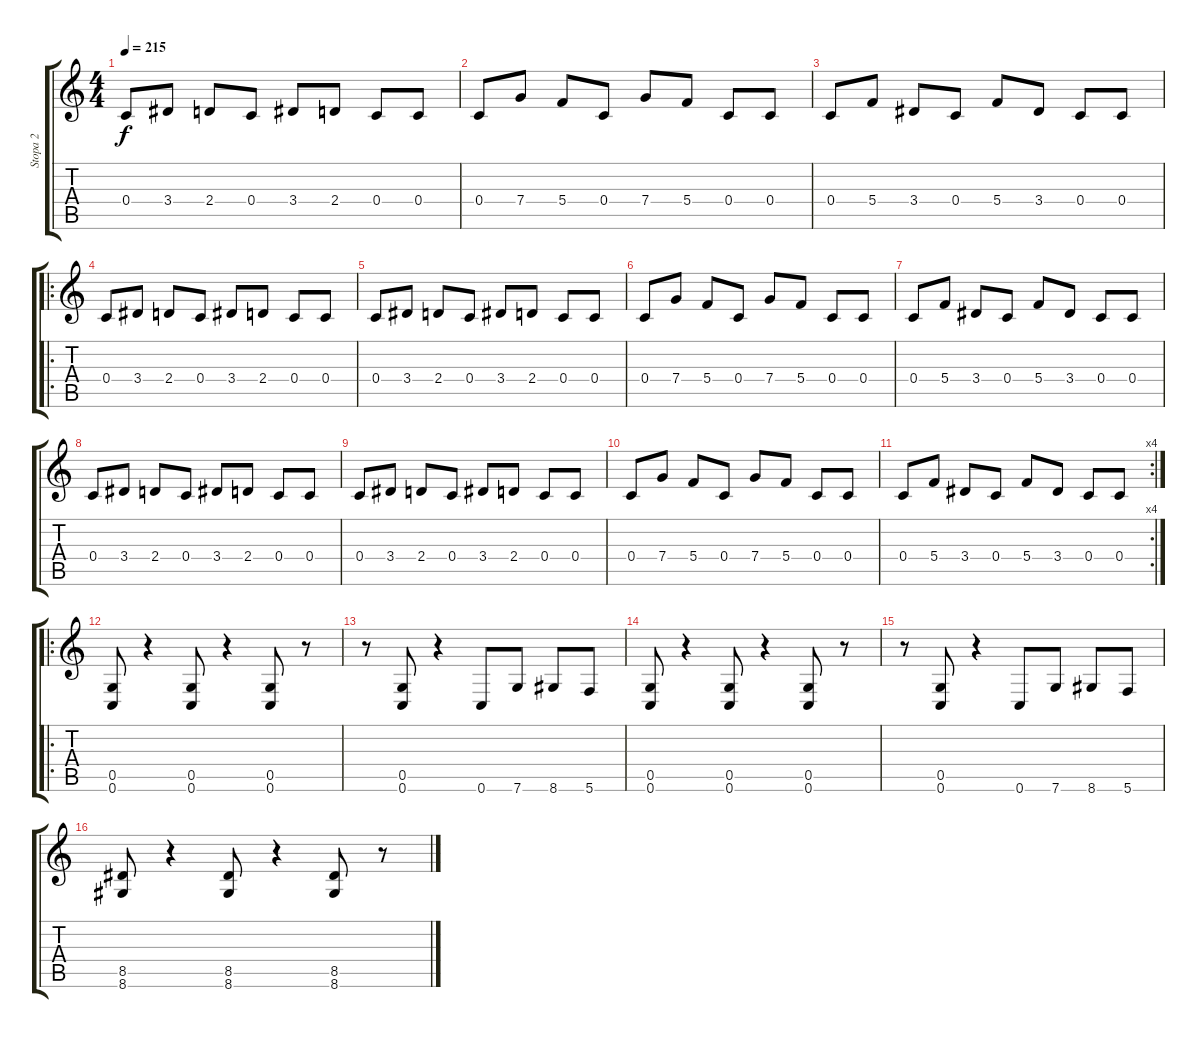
\track ("Stopa 2" "Stopa 2") {instrument overdrivenguitar}
\staff {score tabs}
\tuning (D4 A3 F3 C3 G2 C2) {hide}
\ts (4 4)
\tempo 215
\clef g2
\ks c
0.4.8{dy f} 3.4.8 2.4.8 0.4.8 3.4.8 2.4.8 0.4.8 0.4.8 |
0.4.8 7.4.8 5.4.8 0.4.8 7.4.8 5.4.8 0.4.8 0.4.8 |
0.4.8 5.4.8 3.4.8 0.4.8 5.4.8 3.4.8 0.4.8 0.4.8 |
\ro
0.4.8 3.4.8 2.4.8 0.4.8 3.4.8 2.4.8 0.4.8 0.4.8 |
0.4.8 3.4.8 2.4.8 0.4.8 3.4.8 2.4.8 0.4.8 0.4.8 |
0.4.8 7.4.8 5.4.8 0.4.8 7.4.8 5.4.8 0.4.8 0.4.8 |
0.4.8 5.4.8 3.4.8 0.4.8 5.4.8 3.4.8 0.4.8 0.4.8 |
0.4.8 3.4.8 2.4.8 0.4.8 3.4.8 2.4.8 0.4.8 0.4.8 |
0.4.8 3.4.8 2.4.8 0.4.8 3.4.8 2.4.8 0.4.8 0.4.8 |
0.4.8 7.4.8 5.4.8 0.4.8 7.4.8 5.4.8 0.4.8 0.4.8 |
\rc 4
0.4.8 5.4.8 3.4.8 0.4.8 5.4.8 3.4.8 0.4.8 0.4.8 |
\ro
(0.5 0.6).8 r.4 (0.5 0.6).8 r.4 (0.5 0.6).8 r.8 |
r.8 (0.5 0.6).8 r.4 0.6.8 7.6.8 8.6.8 5.6.8 |
(0.5 0.6).8 r.4 (0.5 0.6).8 r.4 (0.5 0.6).8 r.8 |
r.8 (0.5 0.6).8 r.4 0.6.8 7.6.8 8.6.8 5.6.8 |
(8.5 8.6).8 r.4 (8.5 8.6).8 r.4 (8.5 8.6).8 r.8
